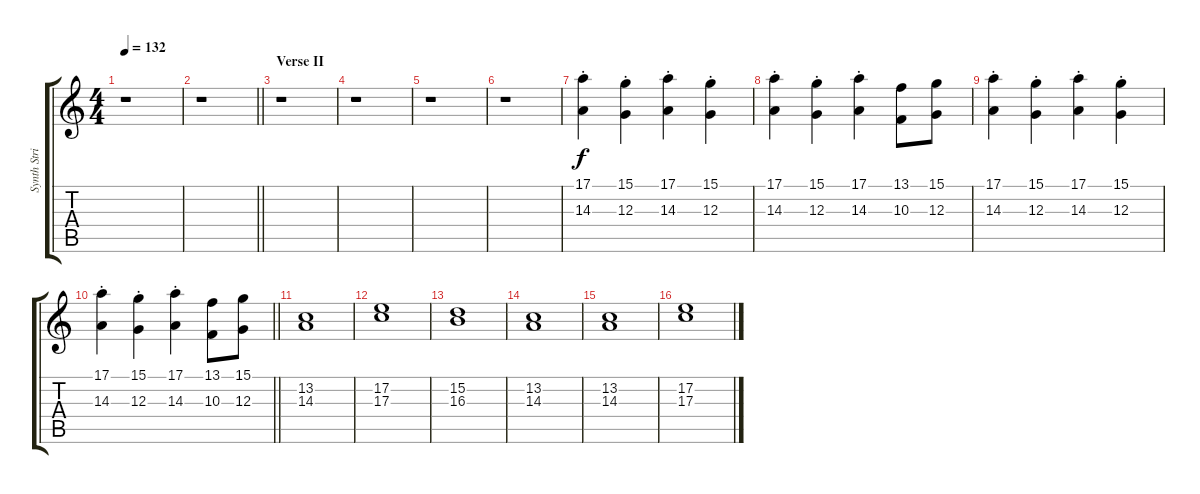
\track ("Synth Strings" "Synth Stri") {instrument synthstrings2}
\staff {score tabs}
\tuning (E4 B3 G3 D3 A2 E2) {hide}
\ts (4 4)
\tempo 132
\clef g2
\ks c
r.1{dy f} |
\barLineRight lightlight
r.1 |
\section ("" "Verse II")
r.1 |
r.1 |
r.1 |
r.1 |
(17.1{st} 14.3{st}).4 (15.1{st} 12.3{st}).4 (17.1{st} 14.3{st}).4 (15.1{st} 12.3{st}).4 |
(17.1{st} 14.3{st}).4 (15.1{st} 12.3{st}).4 (17.1{st} 14.3{st}).4 (13.1 10.3).8 (15.1 12.3).8 |
(17.1{st} 14.3{st}).4 (15.1{st} 12.3{st}).4 (17.1{st} 14.3{st}).4 (15.1{st} 12.3{st}).4 |
\barLineRight lightlight
(17.1{st} 14.3{st}).4 (15.1{st} 12.3{st}).4 (17.1{st} 14.3{st}).4 (13.1 10.3).8 (15.1 12.3).8 |
\section ("" "")
(13.2 14.3).1 |
(17.2 17.3).1 |
(15.2 16.3).1 |
(13.2 14.3).1 |
(13.2 14.3).1 |
(17.2 17.3).1
